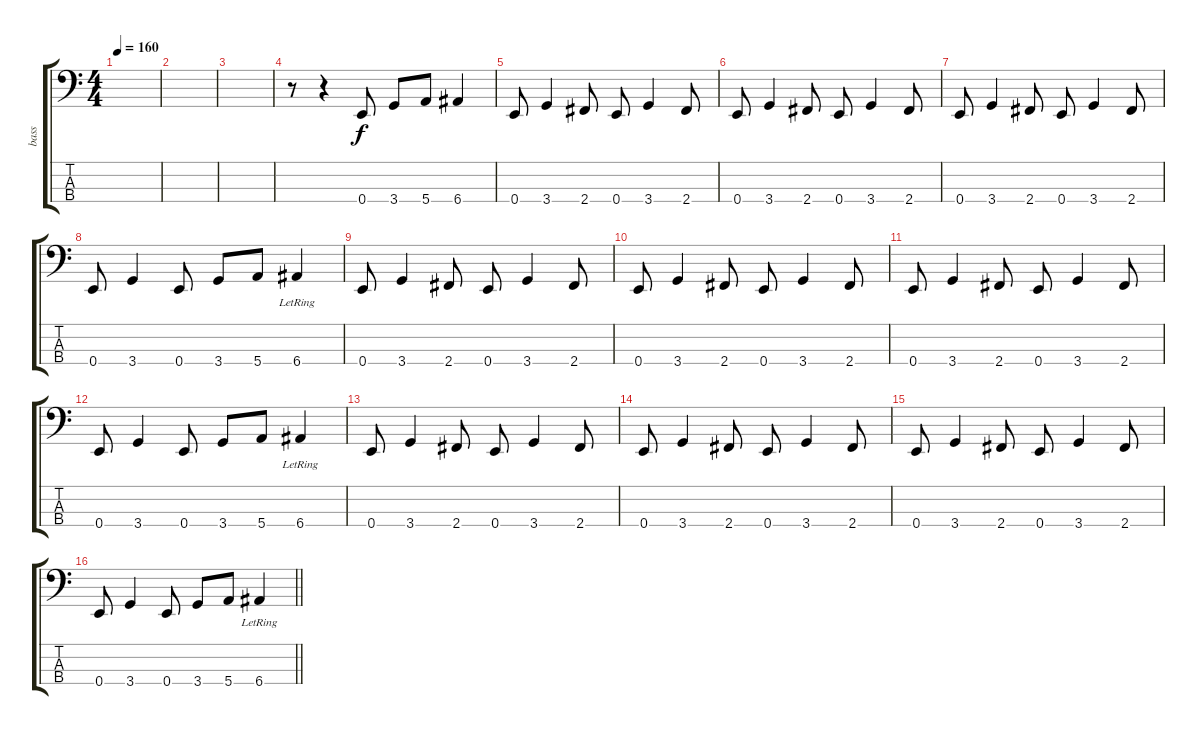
\track ("bass" "bass") {instrument electricbassfinger}
\staff {score tabs}
\tuning (G2 D2 A1 E1) {hide}
\ts (4 4)
\tempo 160
\clef f4
\ks c
|
|
|
r.8 r.4 0.4.8 3.4.8 5.4.8 6.4.4 |
0.4.8 3.4.4 2.4.8 0.4.8 3.4.4 2.4.8 |
0.4.8 3.4.4 2.4.8 0.4.8 3.4.4 2.4.8 |
0.4.8 3.4.4 2.4.8 0.4.8 3.4.4 2.4.8 |
0.4.8 3.4.4 0.4.8 3.4.8 5.4.8 6.4{lr}.4 |
0.4.8 3.4.4 2.4.8 0.4.8 3.4.4 2.4.8 |
0.4.8 3.4.4 2.4.8 0.4.8 3.4.4 2.4.8 |
0.4.8 3.4.4 2.4.8 0.4.8 3.4.4 2.4.8 |
0.4.8 3.4.4 0.4.8 3.4.8 5.4.8 6.4{lr}.4 |
0.4.8 3.4.4 2.4.8 0.4.8 3.4.4 2.4.8 |
0.4.8 3.4.4 2.4.8 0.4.8 3.4.4 2.4.8 |
0.4.8 3.4.4 2.4.8 0.4.8 3.4.4 2.4.8 |
\barLineRight lightlight
0.4.8 3.4.4 0.4.8 3.4.8 5.4.8 6.4{lr}.4
